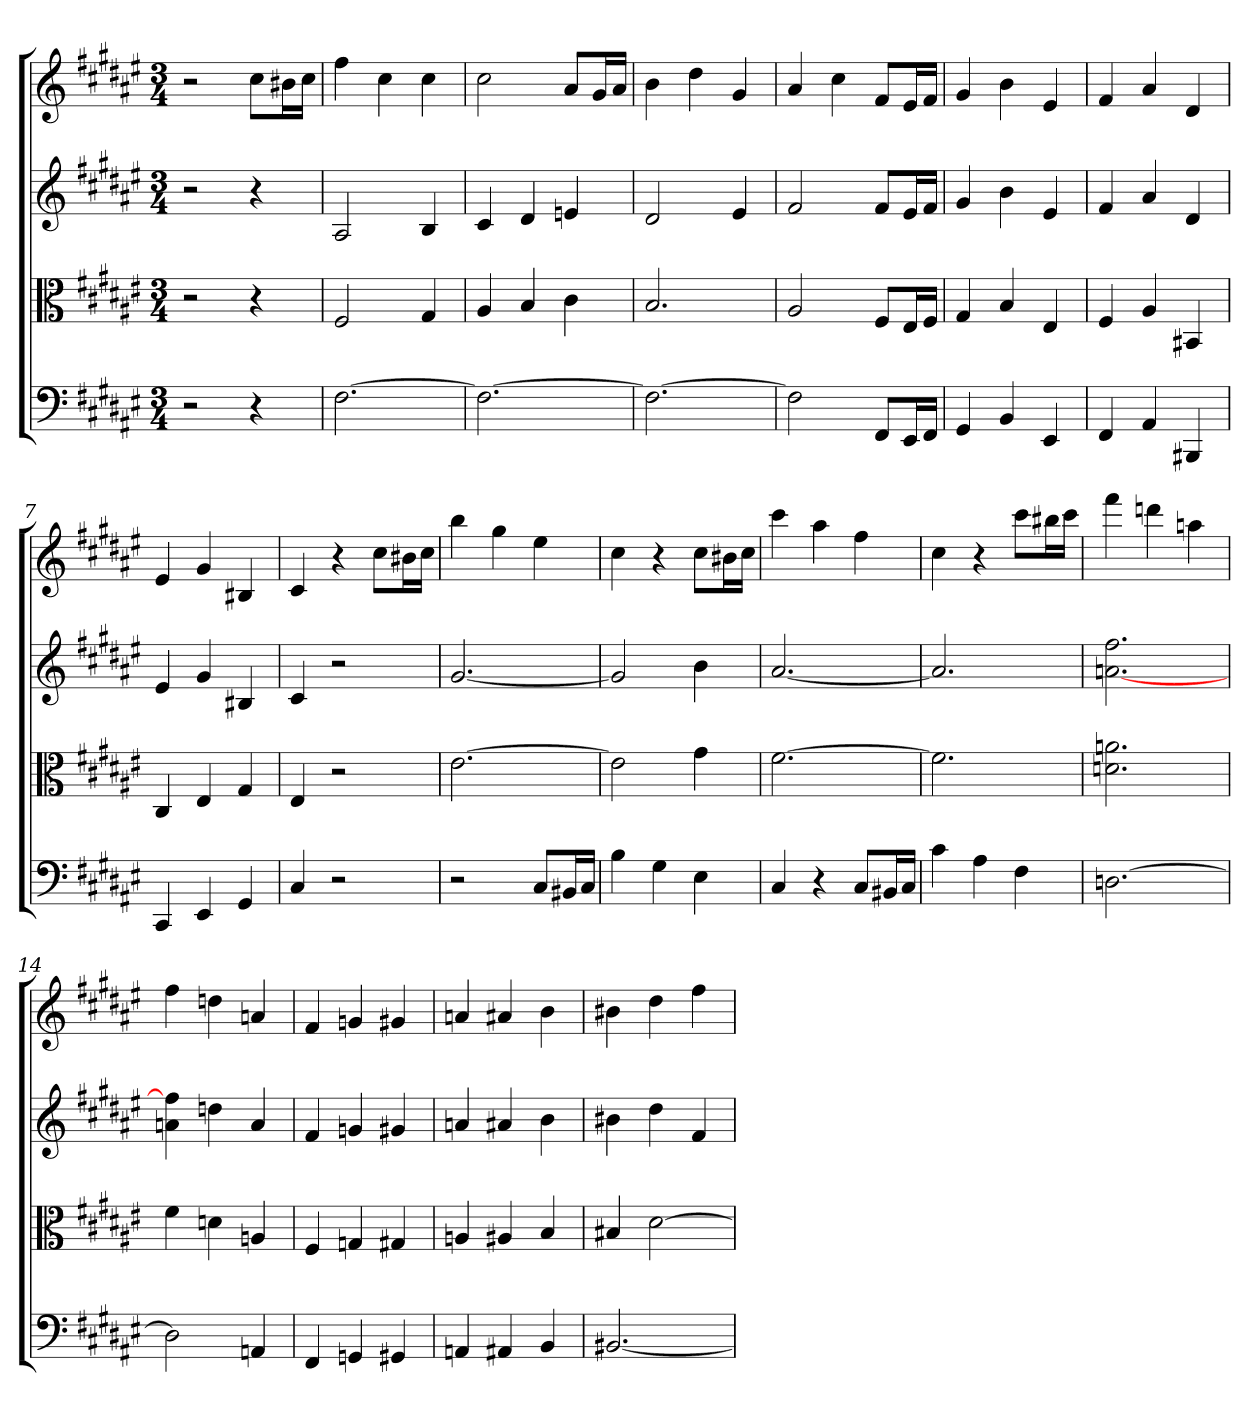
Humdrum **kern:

**kern	**kern	**kern	**kern
*part4	*part3	*part2	*part1
*staff4	*staff3	*staff2	*staff1
*clefF4	*clefC3	*	*
*k[f#c#g#d#a#e#]	*k[f#c#g#d#a#e#]	*k[f#c#g#d#a#e#]	*k[f#c#g#d#a#e#]
*F#:	*F#:	*F#:	*F#:
*M3/4	*M3/4	*M3/4	*M3/4
=	=	=	=
2r	2r	2r	2r
4r	4r	4r	8cc#L
.	.	.	16b#XL
.	.	.	16cc#JJ
=1	=1	=1	=1
[2.F#	2F#	2A#	4ff#
.	.	.	4cc#
.	4G#	4B	4cc#
=2	=2	=2	=2
2.F#_	4A#	4c#	2cc#
.	4B	4d#	.
.	4c#	4en	8a#L
.	.	.	16g#L
.	.	.	16a#JJ
=3	=3	=3	=3
2.F#_	2.B	2d#	4b
.	.	.	4dd#
.	.	4e#	4g#
=4	=4	=4	=4
2F#]	2A#	2f#	4a#
.	.	.	4cc#
8FF#/L	8F#/L	8f#L	8f#L
16EE#/L	16E#/L	16e#L	16e#L
16FF#/JJ	16F#/JJ	16f#JJ	16f#JJ
=5	=5	=5	=5
4GG#	4G#	4g#	4g#
4BB	4B	4b	4b
4EE#	4E#	4e#	4e#
=6	=6	=6	=6
4FF#	4F#	4f#	4f#
4AA#	4A#	4a#	4a#
4BBB#X	4BB#X	4d#	4d#
=7	=7	=7	=7
4CC#	4C#	4e#	4e#
4EE#	4E#	4g#	4g#
4GG#	4G#	4B#X	4B#X
=8	=8	=8	=8
4C#	4E#	4c#	4c#
2r	2r	2r	4r
.	.	.	8cc#L
.	.	.	16b#XL
.	.	.	16cc#JJ
=9	=9	=9	=9
2r	[2.e#	[2.g#	4bb
.	.	.	4gg#
8C#/L	.	.	4ee#
16BB#X/L	.	.	.
16C#/JJ	.	.	.
=10	=10	=10	=10
4B	2e#]	2g#]	4cc#
4G#	.	.	4r
4E#	4g#	4b	8cc#L
.	.	.	16b#XL
.	.	.	16cc#JJ
=11	=11	=11	=11
4C#	[2.f#	[2.a#	4ccc#
4r	.	.	4aa#
8C#/L	.	.	4ff#
16BB#X/L	.	.	.
16C#/JJ	.	.	.
=12	=12	=12	=12
4c#	2.f#]	2.a#]	4cc#
4A#	.	.	4r
4F#	.	.	8ccc#L
.	.	.	16bb#XL
.	.	.	16ccc#JJ
=13	=13	=13	=13
[2.Dn	2.dn 2.an	[2.an 2.ff#	4fff#
.	.	.	4dddn
.	.	.	4aan
=14	=14	=14	=14
2D]	4f#	4an 4ff#]	4ff#
.	4dn	4ddn	4ddn
4AAn	4An	4a	4an
=15	=15	=15	=15
4FF#	4F#	4f#	4f#
4GGn	4Gn	4gn	4gn
4GG#X	4G#X	4g#X	4g#X
=16	=16	=16	=16
4AAn	4An	4an	4an
4AA#X	4A#X	4a#X	4a#X
4BB	4B	4b	4b
=17	=17	=17	=17
[2.BB#X	4B#X	4b#X	4b#X
.	[2d#	4dd#	4dd#
.	.	4f#	4ff#
=	=	=	=
*-	*-	*-	*-
